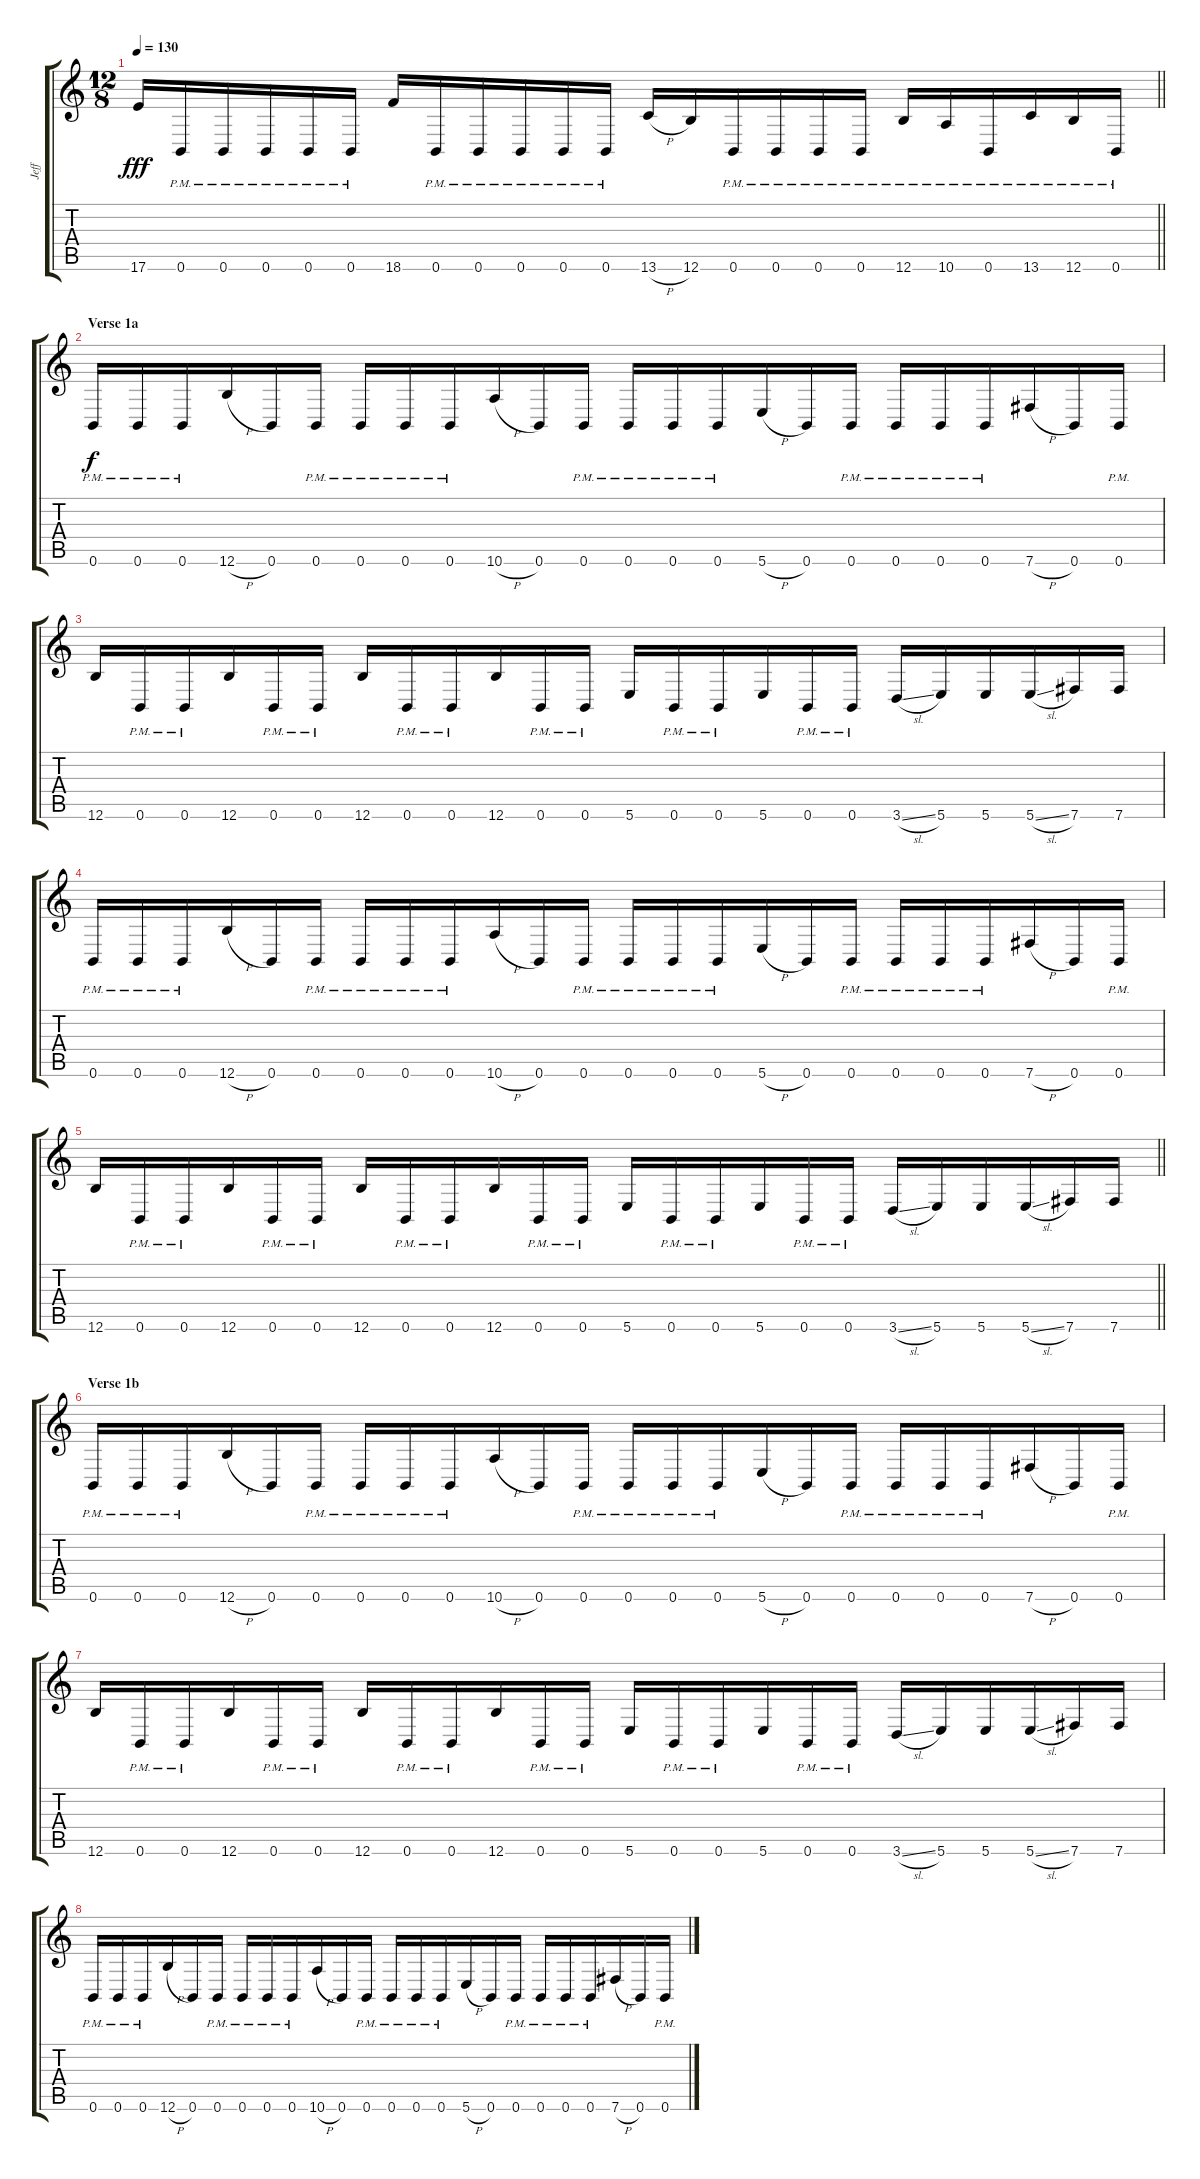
\track ("Jeff" "Jeff") {instrument distortionguitar}
\staff {score tabs}
\tuning (Db4 Ab3 E3 B2 Gb2 B1) {hide}
\ts (12 8)
\tempo 130
\clef g2
\barLineRight lightlight
\ks c
17.6.16{dy fff} 0.6{pm}.16 0.6{pm}.16 0.6{pm}.16 0.6{pm}.16 0.6{pm}.16 18.6.16 0.6{pm}.16 0.6{pm}.16 0.6{pm}.16 0.6{pm}.16 0.6{pm}.16 13.6{h}.16 12.6.16 0.6{pm}.16 0.6{pm}.16 0.6{pm}.16 0.6{pm}.16 12.6{pm}.16 10.6{pm}.16 0.6{pm}.16 13.6{pm}.16 12.6{pm}.16 0.6{pm}.16 |
\section ("" "Verse 1a")
0.6{pm}.16{dy f} 0.6{pm}.16 0.6{pm}.16 12.6{h}.16 0.6.16 0.6{pm}.16 0.6{pm}.16 0.6{pm}.16 0.6{pm}.16 10.6{h}.16 0.6.16 0.6{pm}.16 0.6{pm}.16 0.6{pm}.16 0.6{pm}.16 5.6{h}.16 0.6.16 0.6{pm}.16 0.6{pm}.16 0.6{pm}.16 0.6{pm}.16 7.6{h}.16 0.6.16 0.6{pm}.16 |
12.6.16 0.6{pm}.16 0.6{pm}.16 12.6.16 0.6{pm}.16 0.6{pm}.16 12.6.16 0.6{pm}.16 0.6{pm}.16 12.6.16 0.6{pm}.16 0.6{pm}.16 5.6.16 0.6{pm}.16 0.6{pm}.16 5.6.16 0.6{pm}.16 0.6{pm}.16 3.6{sl}.16 5.6.16 5.6.16 5.6{sl}.16 7.6.16 7.6.16 |
0.6{pm}.16 0.6{pm}.16 0.6{pm}.16 12.6{h}.16 0.6.16 0.6{pm}.16 0.6{pm}.16 0.6{pm}.16 0.6{pm}.16 10.6{h}.16 0.6.16 0.6{pm}.16 0.6{pm}.16 0.6{pm}.16 0.6{pm}.16 5.6{h}.16 0.6.16 0.6{pm}.16 0.6{pm}.16 0.6{pm}.16 0.6{pm}.16 7.6{h}.16 0.6.16 0.6{pm}.16 |
\barLineRight lightlight
12.6.16 0.6{pm}.16 0.6{pm}.16 12.6.16 0.6{pm}.16 0.6{pm}.16 12.6.16 0.6{pm}.16 0.6{pm}.16 12.6.16 0.6{pm}.16 0.6{pm}.16 5.6.16 0.6{pm}.16 0.6{pm}.16 5.6.16 0.6{pm}.16 0.6{pm}.16 3.6{sl}.16 5.6.16 5.6.16 5.6{sl}.16 7.6.16 7.6.16 |
\section ("" "Verse 1b")
0.6{pm}.16 0.6{pm}.16 0.6{pm}.16 12.6{h}.16 0.6.16 0.6{pm}.16 0.6{pm}.16 0.6{pm}.16 0.6{pm}.16 10.6{h}.16 0.6.16 0.6{pm}.16 0.6{pm}.16 0.6{pm}.16 0.6{pm}.16 5.6{h}.16 0.6.16 0.6{pm}.16 0.6{pm}.16 0.6{pm}.16 0.6{pm}.16 7.6{h}.16 0.6.16 0.6{pm}.16 |
12.6.16 0.6{pm}.16 0.6{pm}.16 12.6.16 0.6{pm}.16 0.6{pm}.16 12.6.16 0.6{pm}.16 0.6{pm}.16 12.6.16 0.6{pm}.16 0.6{pm}.16 5.6.16 0.6{pm}.16 0.6{pm}.16 5.6.16 0.6{pm}.16 0.6{pm}.16 3.6{sl}.16 5.6.16 5.6.16 5.6{sl}.16 7.6.16 7.6.16 |
0.6{pm}.16 0.6{pm}.16 0.6{pm}.16 12.6{h}.16 0.6.16 0.6{pm}.16 0.6{pm}.16 0.6{pm}.16 0.6{pm}.16 10.6{h}.16 0.6.16 0.6{pm}.16 0.6{pm}.16 0.6{pm}.16 0.6{pm}.16 5.6{h}.16 0.6.16 0.6{pm}.16 0.6{pm}.16 0.6{pm}.16 0.6{pm}.16 7.6{h}.16 0.6.16 0.6{pm}.16
